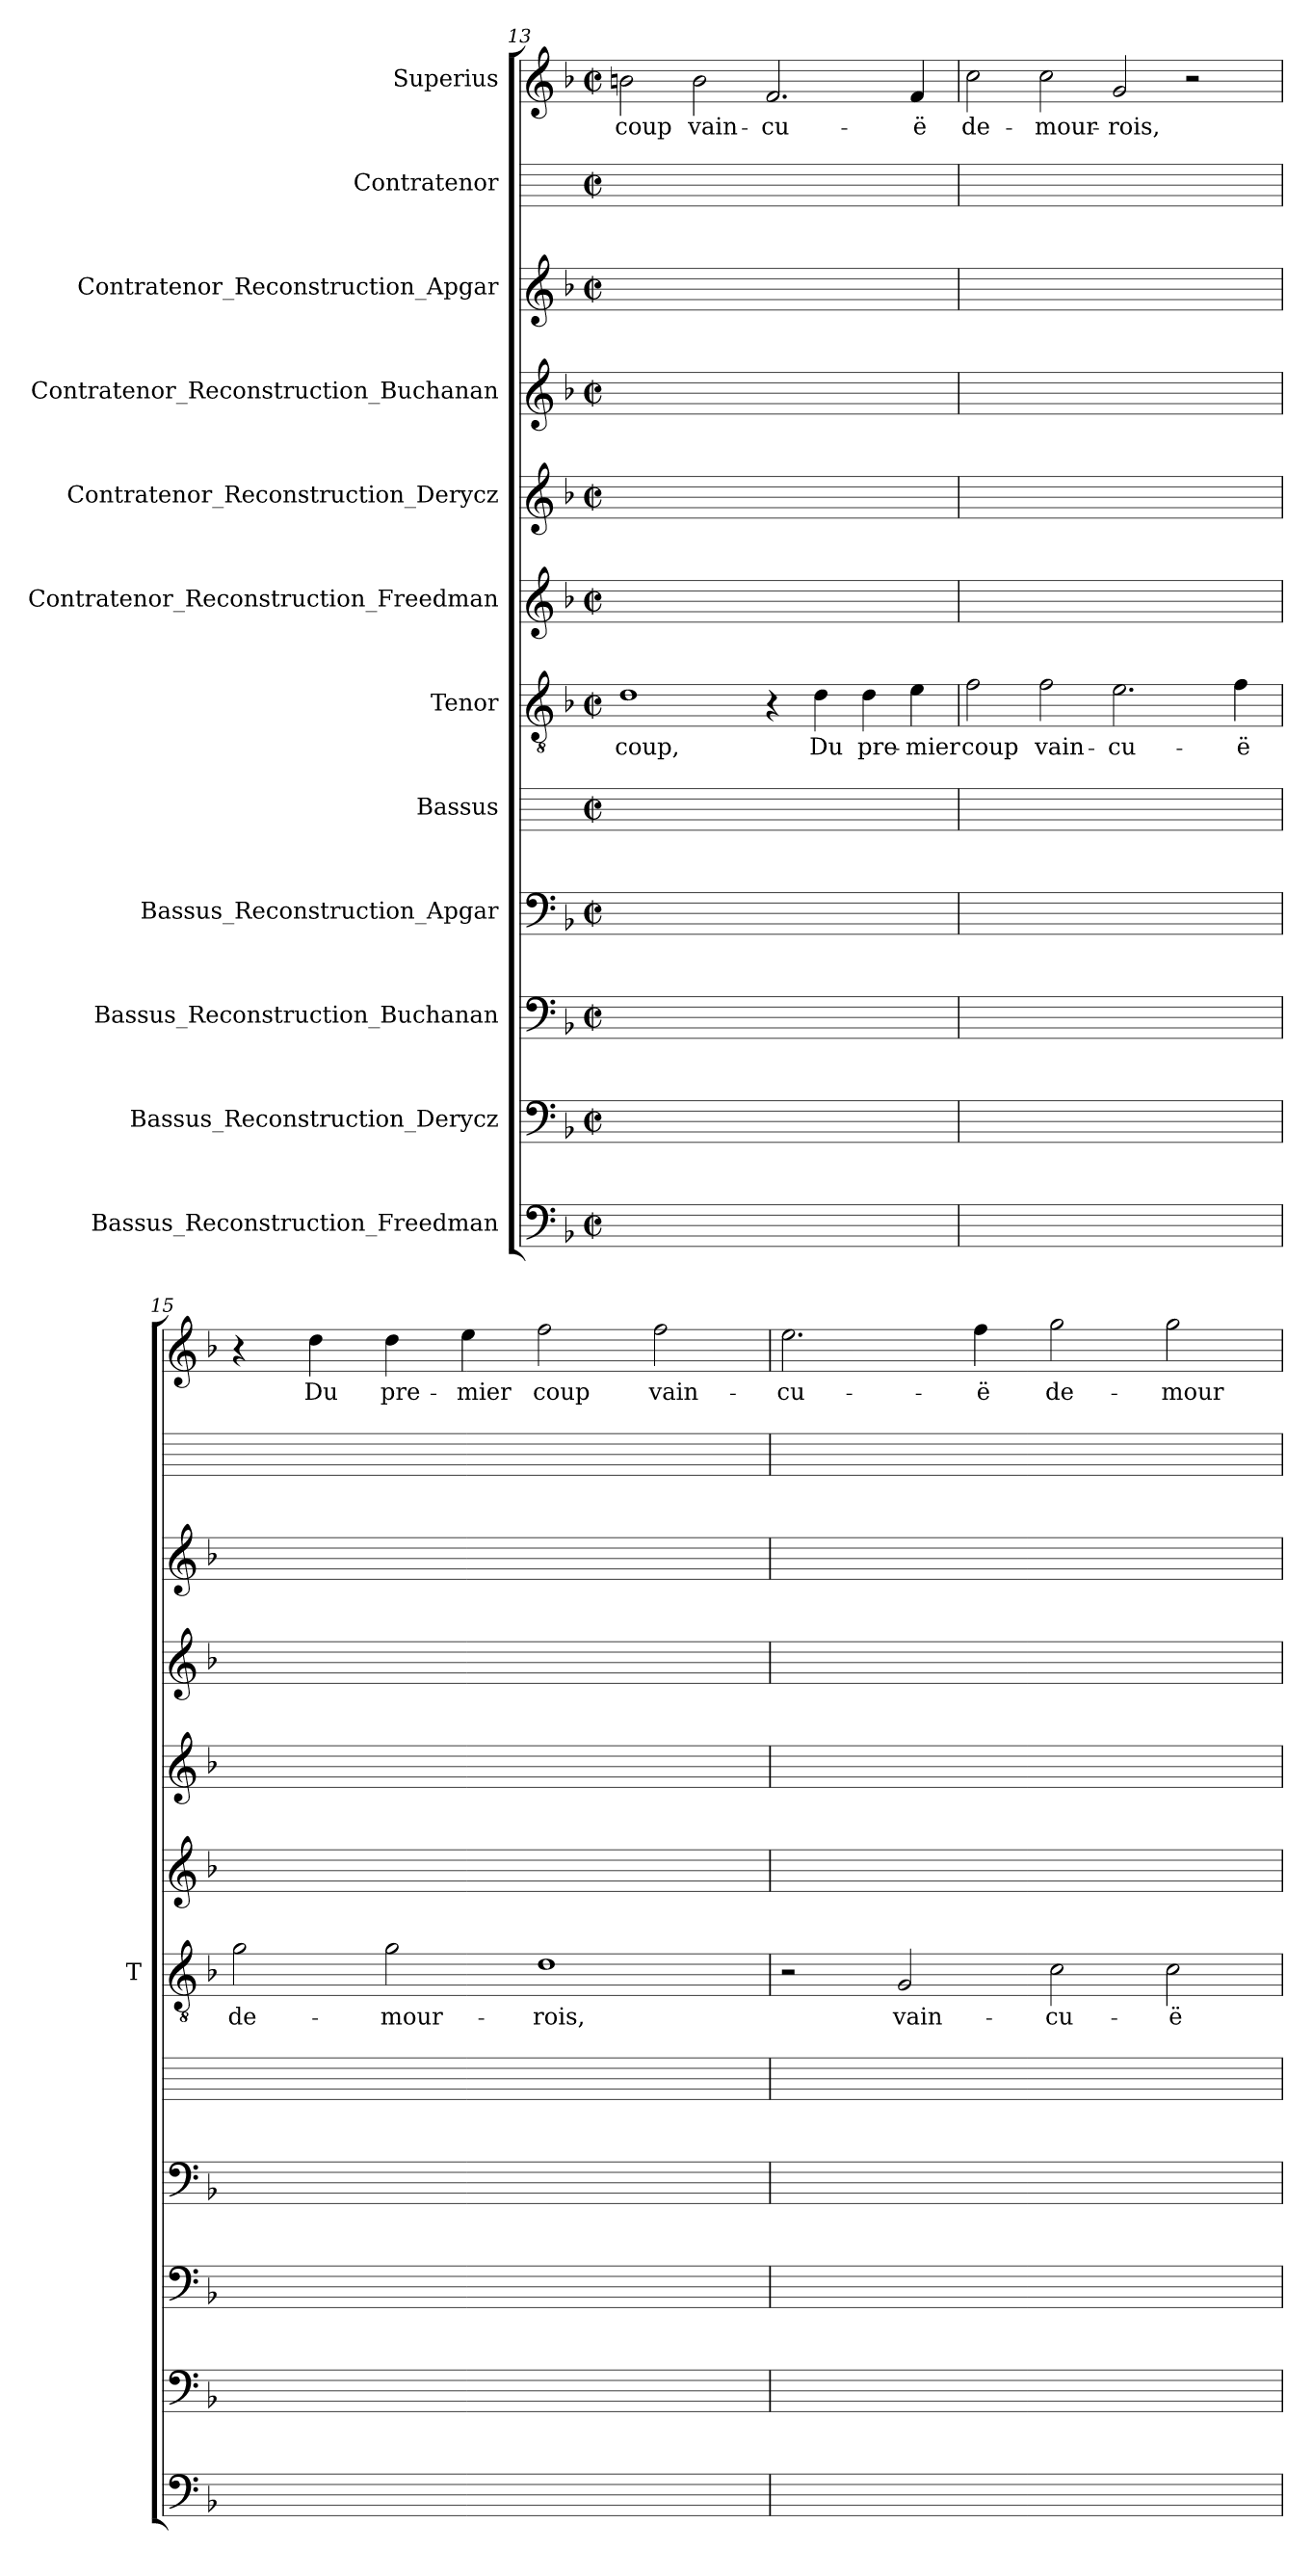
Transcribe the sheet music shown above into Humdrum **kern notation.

**kern	**kern	**kern	**kern	**kern	**kern	**text	**kern	**kern	**kern	**kern	**kern	**kern	**text
*part12	*part11	*part10	*part9	*part8	*part7	*part7	*part6	*part5	*part4	*part3	*part2	*part1	*part1
*staff12	*staff11	*staff10	*staff9	*staff8	*staff7	*staff7	*staff6	*staff5	*staff4	*staff3	*staff2	*staff1	*staff1
*I"Bassus_Reconstruction_Freedman	*I"Bassus_Reconstruction_Derycz	*I"Bassus_Reconstruction_Buchanan	*I"Bassus_Reconstruction_Apgar	*I"Bassus	*I"Tenor	*	*I"Contratenor_Reconstruction_Freedman	*I"Contratenor_Reconstruction_Derycz	*I"Contratenor_Reconstruction_Buchanan	*I"Contratenor_Reconstruction_Apgar	*I"Contratenor	*I"Superius	*
*	*	*	*	*	*I'T	*	*	*	*	*	*	*	*
!!LO:PB:g=z
*clefF4	*clefF4	*clefF4	*clefF4	*	*clefGv2	*	*clefG2	*clefG2	*clefG2	*clefG2	*	*clefG2	*
*k[b-]	*k[b-]	*k[b-]	*k[b-]	*	*k[b-]	*	*k[b-]	*k[b-]	*k[b-]	*k[b-]	*	*k[b-]	*
*F:	*F:	*F:	*F:	*	*F:	*	*F:	*F:	*F:	*F:	*	*F:	*
*M2/2	*M2/2	*M2/2	*M2/2	*M2/2	*M2/2	*	*M2/2	*M2/2	*M2/2	*M2/2	*M2/2	*M2/2	*
*met(c|)	*met(c|)	*met(c|)	*met(c|)	*met(c|)	*met(c|)	*	*met(c|)	*met(c|)	*met(c|)	*met(c|)	*met(c|)	*met(c|)	*
=13	=13	=13	=13	=13	=13	=13	=13	=13	=13	=13	=13	=13	=13
0ryy	0ryy	0ryy	0ryy	0ryy	1d	-coup,	0ryy	0ryy	0ryy	0ryy	0ryy	2b	-coup
.	.	.	.	.	.	.	.	.	.	.	.	2b	vain-
.	.	.	.	.	4r	.	.	.	.	.	.	2.f	cu-
.	.	.	.	.	4d	-Du	.	.	.	.	.	.	.
.	.	.	.	.	4d	pre-	.	.	.	.	.	.	.
.	.	.	.	.	4e	-mier	.	.	.	.	.	4f	-ë
=14	=14	=14	=14	=14	=14	=14	=14	=14	=14	=14	=14	=14	=14
0ryy	0ryy	0ryy	0ryy	0ryy	2f	-coup	0ryy	0ryy	0ryy	0ryy	0ryy	2cc	de-
.	.	.	.	.	2f	vain-	.	.	.	.	.	2cc	mour-
.	.	.	.	.	2.e	cu-	.	.	.	.	.	2g	-rois,
.	.	.	.	.	.	.	.	.	.	.	.	2r	.
.	.	.	.	.	4f	-ë	.	.	.	.	.	.	.
=15	=15	=15	=15	=15	=15	=15	=15	=15	=15	=15	=15	=15	=15
0ryy	0ryy	0ryy	0ryy	0ryy	2g	de-	0ryy	0ryy	0ryy	0ryy	0ryy	4r	.
.	.	.	.	.	.	.	.	.	.	.	.	4dd	-Du
.	.	.	.	.	2g	mour-	.	.	.	.	.	4dd	pre-
.	.	.	.	.	.	.	.	.	.	.	.	4ee	-mier
.	.	.	.	.	1d	-rois,	.	.	.	.	.	2ff	-coup
.	.	.	.	.	.	.	.	.	.	.	.	2ff	vain-
=16	=16	=16	=16	=16	=16	=16	=16	=16	=16	=16	=16	=16	=16
0ryy	0ryy	0ryy	0ryy	0ryy	2r	.	0ryy	0ryy	0ryy	0ryy	0ryy	2.ee	cu-
.	.	.	.	.	2G	vain-	.	.	.	.	.	.	.
.	.	.	.	.	.	.	.	.	.	.	.	4ff	-ë
.	.	.	.	.	2c	cu-	.	.	.	.	.	2gg	de-
.	.	.	.	.	2c	-ë	.	.	.	.	.	2gg	mour-
=	=	=	=	=	=	=	=	=	=	=	=	=	=
*-	*-	*-	*-	*-	*-	*-	*-	*-	*-	*-	*-	*-	*-
